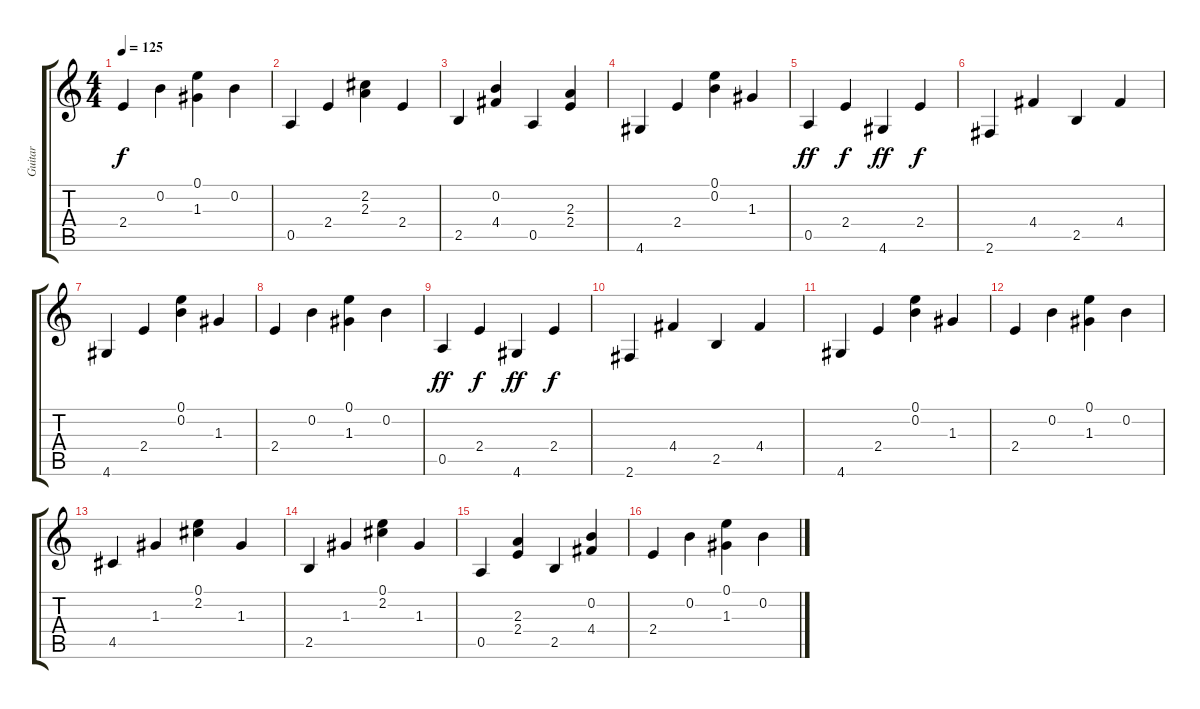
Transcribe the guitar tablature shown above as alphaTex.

\track ("Guitar" "Guitar") {instrument acousticguitarsteel}
\staff {score tabs}
\tuning (E4 B3 G3 D3 A2 E2) {hide}
\ts (4 4)
\tempo 125
\clef g2
\ks c
2.4.4{dy f} 0.2.4 (0.1 1.3).4 0.2.4 |
0.5.4 2.4.4 (2.2 2.3).4 2.4.4 |
2.5.4 (0.2 4.4).4 0.5.4 (2.3 2.4).4 |
4.6.4 2.4.4 (0.1 0.2).4 1.3.4 |
0.5.4{dy ff} 2.4.4{dy f} 4.6.4{dy ff} 2.4.4{dy f} |
2.6.4 4.4.4 2.5.4 4.4.4 |
4.6.4 2.4.4 (0.1 0.2).4 1.3.4 |
2.4.4 0.2.4 (0.1 1.3).4 0.2.4 |
0.5.4{dy ff} 2.4.4{dy f} 4.6.4{dy ff} 2.4.4{dy f} |
2.6.4 4.4.4 2.5.4 4.4.4 |
4.6.4 2.4.4 (0.1 0.2).4 1.3.4 |
2.4.4 0.2.4 (0.1 1.3).4 0.2.4 |
4.5.4 1.3.4 (0.1 2.2).4 1.3.4 |
2.5.4 1.3.4 (0.1 2.2).4 1.3.4 |
0.5.4 (2.3 2.4).4 2.5.4 (0.2 4.4).4 |
2.4.4 0.2.4 (0.1 1.3).4 0.2.4
